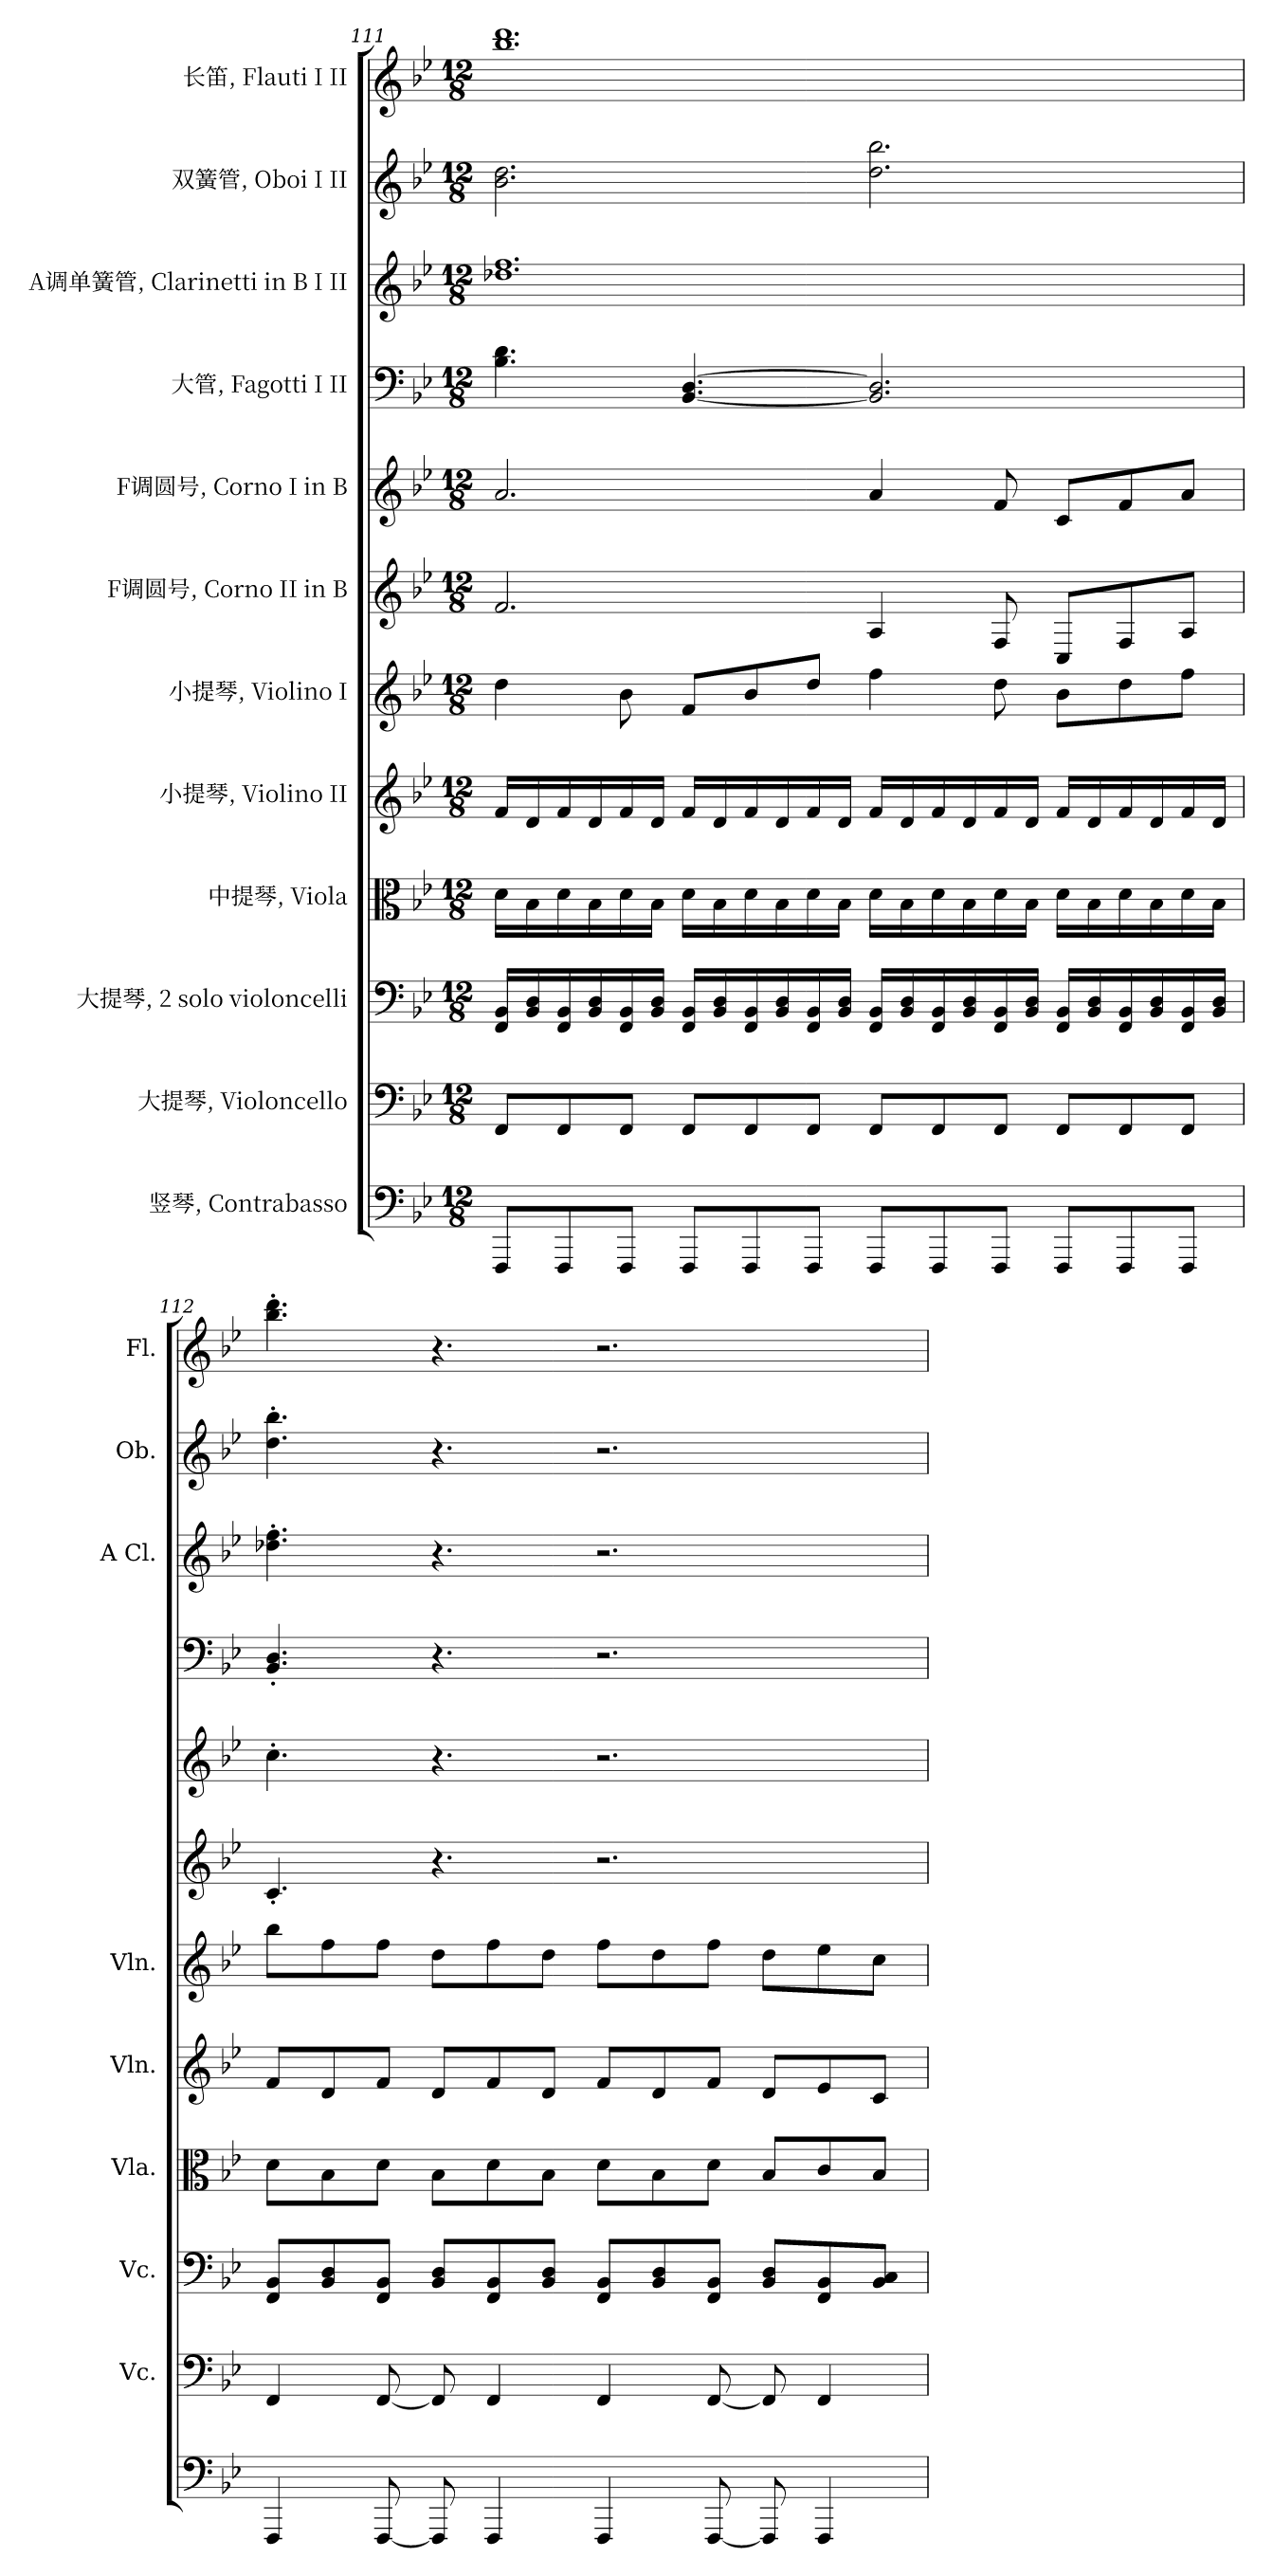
**kern	**kern	**kern	**kern	**kern	**kern	**kern	**kern	**kern	**kern	**kern	**kern
*part12	*part11	*part10	*part9	*part8	*part7	*part6	*part5	*part4	*part3	*part2	*part1
*staff12	*staff11	*staff10	*staff9	*staff8	*staff7	*staff6	*staff5	*staff4	*staff3	*staff2	*staff1
*I"竖琴, Contrabasso	*I"大提琴, Violoncello	*I"大提琴, 2 solo violoncelli	*I"中提琴, Viola	*I"小提琴, Violino II	*I"小提琴, Violino I	*I"F调圆号, Corno II in B	*I"F调圆号, Corno I in B	*I"大管, Fagotti I II	*I"A调单簧管, Clarinetti in B I II	*I"双簧管, Oboi I II	*I"长笛, Flauti I II
*	*I'Vc.	*I'Vc.	*I'Vla.	*I'Vln.	*I'Vln.	*	*	*	*I'A Cl.	*I'Ob.	*I'Fl.
!!LO:PB:g=z
*clefF4	*clefF4	*clefF4	*clefC3	*clefG2	*clefG2	*clefG2	*clefG2	*clefF4	*clefG2	*clefG2	*clefG2
*	*	*	*	*	*	*ITrd4c7	*ITrd4c7	*	*ITrd2c3	*	*
*k[b-e-]	*k[b-e-]	*k[b-e-]	*k[b-e-]	*k[b-e-]	*k[b-e-]	*k[b-e-a-]	*k[b-e-a-]	*k[b-e-]	*k[f#]	*k[b-e-]	*k[b-e-]
*M12/8	*M12/8	*M12/8	*M12/8	*M12/8	*M12/8	*M12/8	*M12/8	*M12/8	*M12/8	*M12/8	*M12/8
*MM58	*MM58	*MM58	*MM58	*MM58	*MM58	*MM58	*MM58	*MM58	*MM58	*MM58	*MM58
=111	=111	=111	=111	=111	=111	=111	=111	=111	=111	=111	=111
8FFF/L	8FF/L	16FF/ 16BB-/LL	16d\LL	16f/LL	4dd\	2.B-/	2.d/	4.B-\ 4.d\	1.b-X 1.dd	2.b-\ 2.dd\	1.bb- 1.ddd
.	.	16BB-/ 16D/	16B-\	16d/	.	.	.	.	.	.	.
8FFF/	8FF/	16FF/ 16BB-/	16d\	16f/	.	.	.	.	.	.	.
.	.	16BB-/ 16D/	16B-\	16d/	.	.	.	.	.	.	.
8FFF/J	8FF/J	16FF/ 16BB-/	16d\	16f/	8b-\	.	.	.	.	.	.
.	.	16BB-/ 16D/JJ	16B-\JJ	16d/JJ	.	.	.	.	.	.	.
8FFF/L	8FF/L	16FF/ 16BB-/LL	16d\LL	16f/LL	8f/L	.	.	[4.BB-/ [4.D/	.	.	.
.	.	16BB-/ 16D/	16B-\	16d/	.	.	.	.	.	.	.
8FFF/	8FF/	16FF/ 16BB-/	16d\	16f/	8b-/	.	.	.	.	.	.
.	.	16BB-/ 16D/	16B-\	16d/	.	.	.	.	.	.	.
8FFF/J	8FF/J	16FF/ 16BB-/	16d\	16f/	8dd/J	.	.	.	.	.	.
.	.	16BB-/ 16D/JJ	16B-\JJ	16d/JJ	.	.	.	.	.	.	.
8FFF/L	8FF/L	16FF/ 16BB-/LL	16d\LL	16f/LL	4ff\	4D/	4d/	2.BB-/] 2.D/]	.	2.dd\ 2.bb-\	.
.	.	16BB-/ 16D/	16B-\	16d/	.	.	.	.	.	.	.
8FFF/	8FF/	16FF/ 16BB-/	16d\	16f/	.	.	.	.	.	.	.
.	.	16BB-/ 16D/	16B-\	16d/	.	.	.	.	.	.	.
8FFF/J	8FF/J	16FF/ 16BB-/	16d\	16f/	8dd\	8BB-/	8B-/	.	.	.	.
.	.	16BB-/ 16D/JJ	16B-\JJ	16d/JJ	.	.	.	.	.	.	.
8FFF/L	8FF/L	16FF/ 16BB-/LL	16d\LL	16f/LL	8b-\L	8FF/L	8F/L	.	.	.	.
.	.	16BB-/ 16D/	16B-\	16d/	.	.	.	.	.	.	.
8FFF/	8FF/	16FF/ 16BB-/	16d\	16f/	8dd\	8BB-/	8B-/	.	.	.	.
.	.	16BB-/ 16D/	16B-\	16d/	.	.	.	.	.	.	.
8FFF/J	8FF/J	16FF/ 16BB-/	16d\	16f/	8ff\J	8D/J	8d/J	.	.	.	.
.	.	16BB-/ 16D/JJ	16B-\JJ	16d/JJ	.	.	.	.	.	.	.
=112	=112	=112	=112	=112	=112	=112	=112	=112	=112	=112	=112
*	*	*	*	*	*	*	*	*	*	*	*MM60
4FFF/	4FF/	8FF/ 8BB-/L	8d\L	8f/L	8bb-\L	4.F'/	4.f'\	4.BB-/' 4.D/'	4.b-X\' 4.dd\'	4.dd\' 4.bb-\'	4.bb-\' 4.ddd\'
.	.	8BB-/ 8D/	8B-\	8d/	8ff\	.	.	.	.	.	.
[8FFF/	[8FF/	8FF/ 8BB-/J	8d\J	8f/J	8ff\J	.	.	.	.	.	.
*	*	*	*	*	*	*	*	*	*	*	*MM61
8FFF/]	8FF/]	8BB-/ 8D/L	8B-\L	8d/L	8dd\L	4.r	4.r	4.r	4.r	4.r	4.r
4FFF/	4FF/	8FF/ 8BB-/	8d\	8f/	8ff\	.	.	.	.	.	.
.	.	8BB-/ 8D/J	8B-\J	8d/J	8dd\J	.	.	.	.	.	.
*	*	*	*	*	*	*	*	*	*	*	*MM56
4FFF/	4FF/	8FF/ 8BB-/L	8d\L	8f/L	8ff\L	2.r	2.r	2.r	2.r	2.r	2.r
.	.	8BB-/ 8D/	8B-\	8d/	8dd\	.	.	.	.	.	.
[8FFF/	[8FF/	8FF/ 8BB-/J	8d\J	8f/J	8ff\J	.	.	.	.	.	.
8FFF/]	8FF/]	8BB-/ 8D/L	8B-/L	8d/L	8dd\L	.	.	.	.	.	.
4FFF/	4FF/	8FF/ 8BB-/	8c/	8e-/	8ee-\	.	.	.	.	.	.
.	.	8BB-/ 8C/J	8B-/J	8c/J	8cc\J	.	.	.	.	.	.
=	=	=	=	=	=	=	=	=	=	=	=
*-	*-	*-	*-	*-	*-	*-	*-	*-	*-	*-	*-
